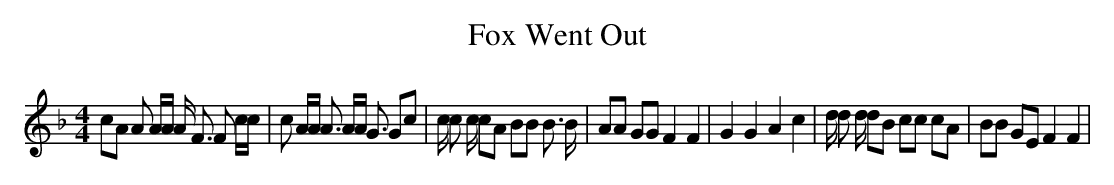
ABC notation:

X:1
T:Fox Went Out
M:4/4
L:1/8
K:F
 cA A A/2A/2 A/2 F3/2 F c/2c/2| c A/2A/2 A3/2 A/2A/2 G3/2 Gc| c/2 c c/2 cA BB B3/2 B/2|\
 AA GG F2 F2| G2 G2 A2 c2| d/2 d d/2 dB cc cA| BB GE F2 F2|
